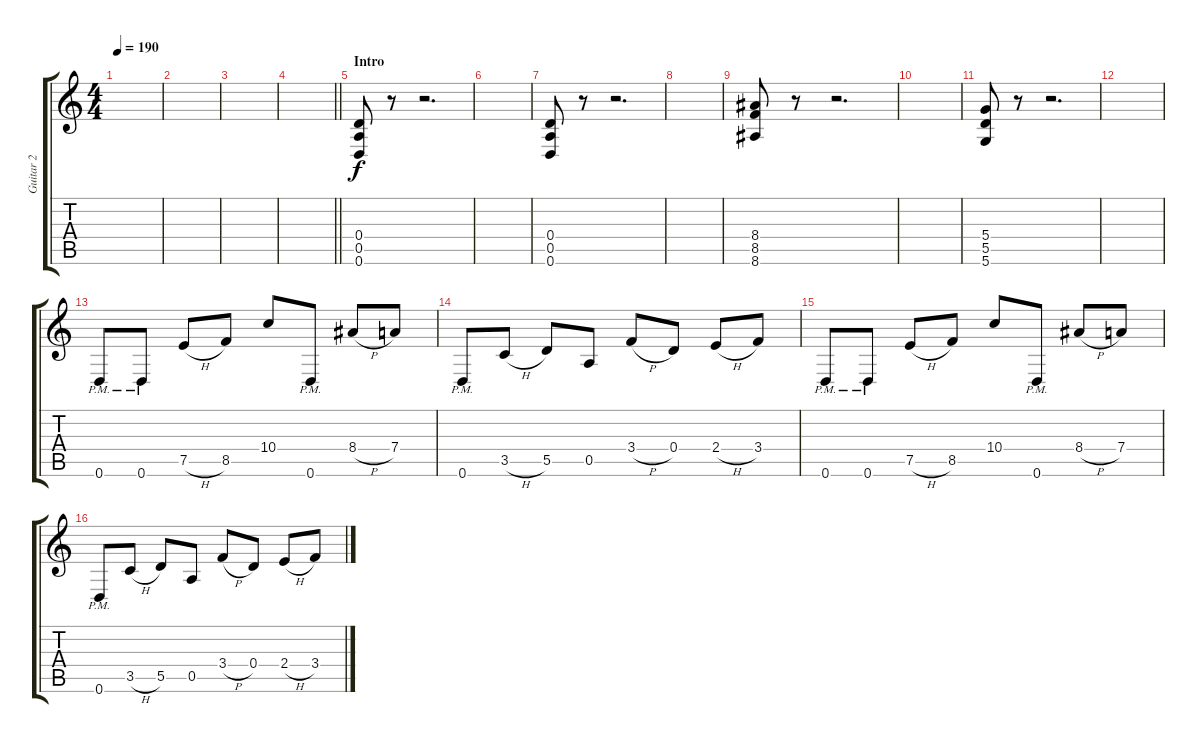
\track ("Guitar 2" "Guitar 2") {instrument distortionguitar}
\staff {score tabs}
\tuning (E4 B3 G3 D3 A2 D2) {hide}
\ts (4 4)
\tempo 190
\clef g2
\ks c
|
|
|
\barLineRight lightlight
|
\section ("" "Intro")
(0.4 0.5 0.6).8 r.8 r.2{d} |
|
(0.4 0.5 0.6).8 r.8 r.2{d} |
|
(8.4 8.5 8.6).8 r.8 r.2{d} |
|
(5.4 5.5 5.6).8 r.8 r.2{d} |
|
0.6{pm}.8 0.6{pm}.8 7.5{h}.8 8.5.8 10.4.8 0.6{pm}.8 8.4{h}.8 7.4.8 |
0.6{pm}.8 3.5{h}.8 5.5.8 0.5.8 3.4{h}.8 0.4.8 2.4{h}.8 3.4.8 |
0.6{pm}.8 0.6{pm}.8 7.5{h}.8 8.5.8 10.4.8 0.6{pm}.8 8.4{h}.8 7.4.8 |
0.6{pm}.8 3.5{h}.8 5.5.8 0.5.8 3.4{h}.8 0.4.8 2.4{h}.8 3.4.8
